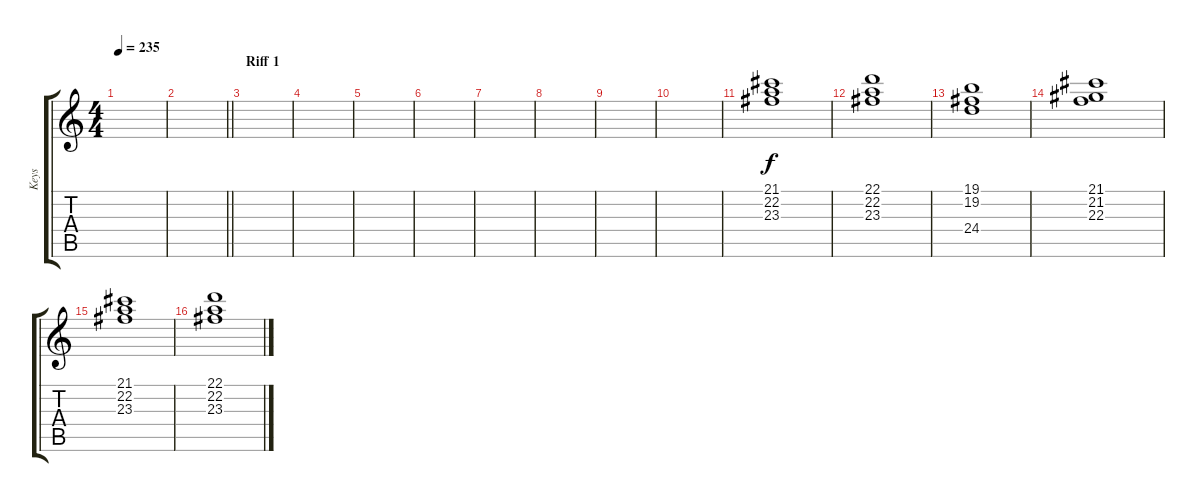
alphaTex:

\track ("Keys" "Keys") {instrument drawbarorgan}
\staff {score tabs}
\tuning (E4 B3 G3 D3 A2 E2) {hide}
\ts (4 4)
\tempo 235
\clef g2
\ks aminor
|
\barLineRight lightlight
|
\section ("" "Riff 1")
|
|
|
|
|
|
|
|
(21.1 22.2 23.3).1{instrument rockorgan} |
(22.1 22.2 23.3).1 |
(19.1 19.2 24.4).1 |
(21.1 21.2 22.3).1 |
(21.1 22.2 23.3).1 |
(22.1 22.2 23.3).1
